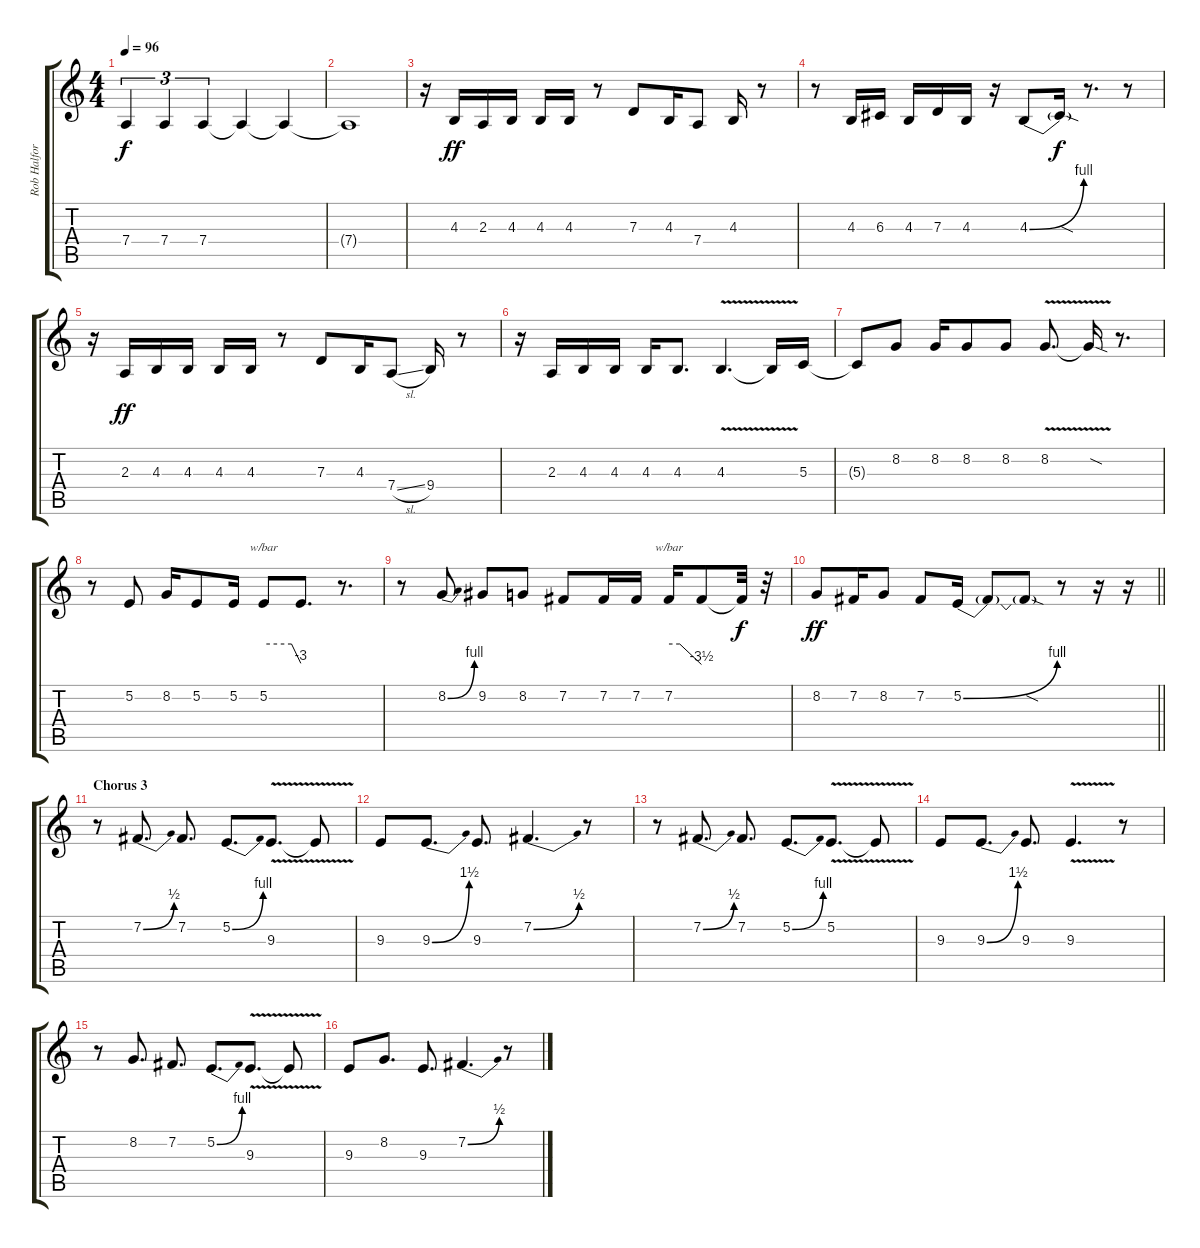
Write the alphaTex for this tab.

\track ("Rob Halford" "Rob Halfor") {instrument violin}
\staff {score tabs}
\tuning (E4 B3 G3 D3 A2 E2) {hide}
\ts (4 4)
\tempo 96
\clef g2
\ks c
7.4.4{tu (3 2) dy f balance 16} 7.4.4{tu (3 2)} 7.4.4{tu (3 2)} 7.4{t}.4 7.4{t}.4 |
7.4{t}.1 |
r.16 4.3.16{dy ff volume 16 balance 8} 2.3.16 4.3.16 4.3.16 4.3.16 r.8 7.3.8 4.3.16 7.4.8 4.3.16 r.8 |
r.8 4.3.16 6.3.16 4.3.16 7.3.16 4.3.16 r.16 4.3{be (bend 0 0 60 4)}.8 4.3{sod t}.16{dy f} r.8{d} r.8 |
r.16 2.3.16{dy ff} 4.3.16 4.3.16 4.3.16 4.3.16 r.8 7.3.8 4.3.16 7.4{sl}.8 9.4.16 r.8 |
r.16 2.3.16 4.3.16 4.3.16 4.3.16 4.3.8{d} 4.3{v}.4{d} 4.3{t}.16 5.3.16 |
5.3{t}.8 8.2.8 8.2.16 8.2.8 8.2.8 8.2{v}.8{d} 8.2{sod t}.16 r.8{d} |
r.8 5.2.8 8.2.16 5.2.8 5.2.16 5.2.8{tbe (custom default 0 0 45 0 60 -12)} 5.2{t}.8{d} r.8{d} |
r.8 8.2{be (bend 0 0 60 4)}.8 9.2.8 8.2.8 7.2.8 7.2.16 7.2.16 7.2.16{tbe (custom default 0 0 20 0 60 -14)} 7.2{t}.8 7.2{t}.32{dy f} r.32 |
\barLineRight lightlight
8.2.8{dy ff} 7.2.16 8.2.8 7.2.8 5.2{be (bend 0 0 60 4)}.16 5.2{t}.8 5.2{sod t}.8 r.8 r.16 r.16 |
\section ("" "Chorus 3")
r.8 7.2{be (bend 0 0 60 2)}.8{d} 7.2.8{d} 5.2{be (bend 0 0 60 4)}.8{d} 9.3{v}.8{d} 9.3{t}.8 |
9.3.8 9.3{be (bend 0 0 60 6)}.8{d} 9.3.8{d} 7.2{be (bend 0 0 60 2)}.4{d} r.8 |
r.8 7.2{be (bend 0 0 60 2)}.8{d} 7.2.8{d} 5.2{be (bend 0 0 60 4)}.8{d} 5.2{v}.8{d} 5.2{t}.8 |
9.3.8 9.3{be (bend 0 0 60 6)}.8{d} 9.3.8{d} 9.3{v}.4{d} r.8 |
r.8 8.2.8{d} 7.2.8{d} 5.2{be (bend 0 0 60 4)}.8{d} 9.3{v}.8{d} 9.3{t}.8 |
9.3.8 8.2.8{d} 9.3.8{d} 7.2{be (bend 0 0 60 2)}.4{d} r.8
